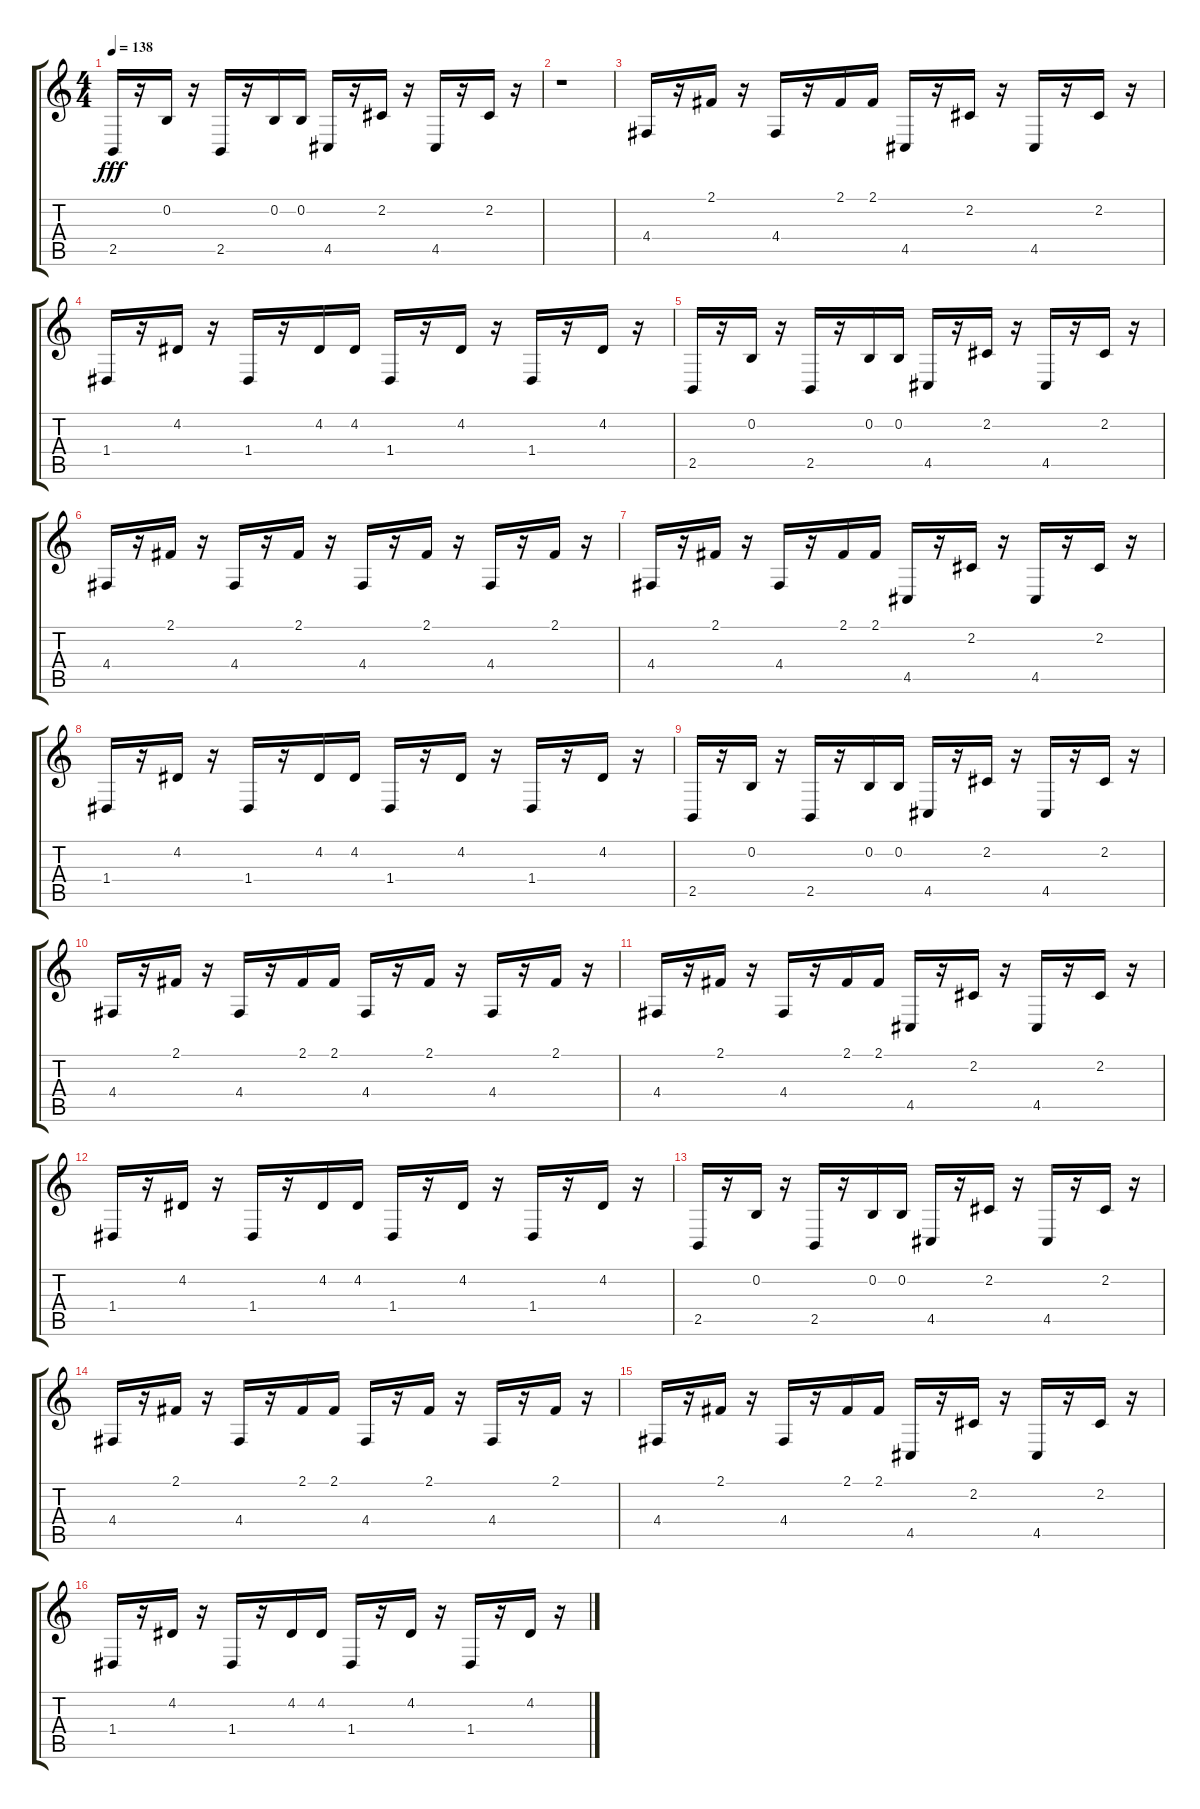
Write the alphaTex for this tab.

\track "" {instrument synthbrass2}
\staff {score tabs}
\tuning (E4 B3 G3 D3 A2 E2) {hide}
\ts (4 4)
\tempo 138
\clef g2
\ks c
2.5.16{dy fff} r.16 0.2.16 r.16 2.5.16 r.16 0.2.16 0.2.16 4.5.16 r.16 2.2.16 r.16 4.5.16 r.16 2.2.16 r.16 |
r.1 |
4.4.16 r.16 2.1.16 r.16 4.4.16 r.16 2.1.16 2.1.16 4.5.16 r.16 2.2.16 r.16 4.5.16 r.16 2.2.16 r.16 |
1.4.16 r.16 4.2.16 r.16 1.4.16 r.16 4.2.16 4.2.16 1.4.16 r.16 4.2.16 r.16 1.4.16 r.16 4.2.16 r.16 |
2.5.16 r.16 0.2.16 r.16 2.5.16 r.16 0.2.16 0.2.16 4.5.16 r.16 2.2.16 r.16 4.5.16 r.16 2.2.16 r.16 |
4.4.16 r.16 2.1.16 r.16 4.4.16 r.16 2.1.16 r.16 4.4.16 r.16 2.1.16 r.16 4.4.16 r.16 2.1.16 r.16 |
4.4.16 r.16 2.1.16 r.16 4.4.16 r.16 2.1.16 2.1.16 4.5.16 r.16 2.2.16 r.16 4.5.16 r.16 2.2.16 r.16 |
1.4.16 r.16 4.2.16 r.16 1.4.16 r.16 4.2.16 4.2.16 1.4.16 r.16 4.2.16 r.16 1.4.16 r.16 4.2.16 r.16 |
2.5.16 r.16 0.2.16 r.16 2.5.16 r.16 0.2.16 0.2.16 4.5.16 r.16 2.2.16 r.16 4.5.16 r.16 2.2.16 r.16 |
4.4.16 r.16 2.1.16 r.16 4.4.16 r.16 2.1.16 2.1.16 4.4.16 r.16 2.1.16 r.16 4.4.16 r.16 2.1.16 r.16 |
4.4.16 r.16 2.1.16 r.16 4.4.16 r.16 2.1.16 2.1.16 4.5.16 r.16 2.2.16 r.16 4.5.16 r.16 2.2.16 r.16 |
1.4.16 r.16 4.2.16 r.16 1.4.16 r.16 4.2.16 4.2.16 1.4.16 r.16 4.2.16 r.16 1.4.16 r.16 4.2.16 r.16 |
2.5.16 r.16 0.2.16 r.16 2.5.16 r.16 0.2.16 0.2.16 4.5.16 r.16 2.2.16 r.16 4.5.16 r.16 2.2.16 r.16 |
4.4.16 r.16 2.1.16 r.16 4.4.16 r.16 2.1.16 2.1.16 4.4.16 r.16 2.1.16 r.16 4.4.16 r.16 2.1.16 r.16 |
4.4.16 r.16 2.1.16 r.16 4.4.16 r.16 2.1.16 2.1.16 4.5.16 r.16 2.2.16 r.16 4.5.16 r.16 2.2.16 r.16 |
1.4.16 r.16 4.2.16 r.16 1.4.16 r.16 4.2.16 4.2.16 1.4.16 r.16 4.2.16 r.16 1.4.16 r.16 4.2.16 r.16
